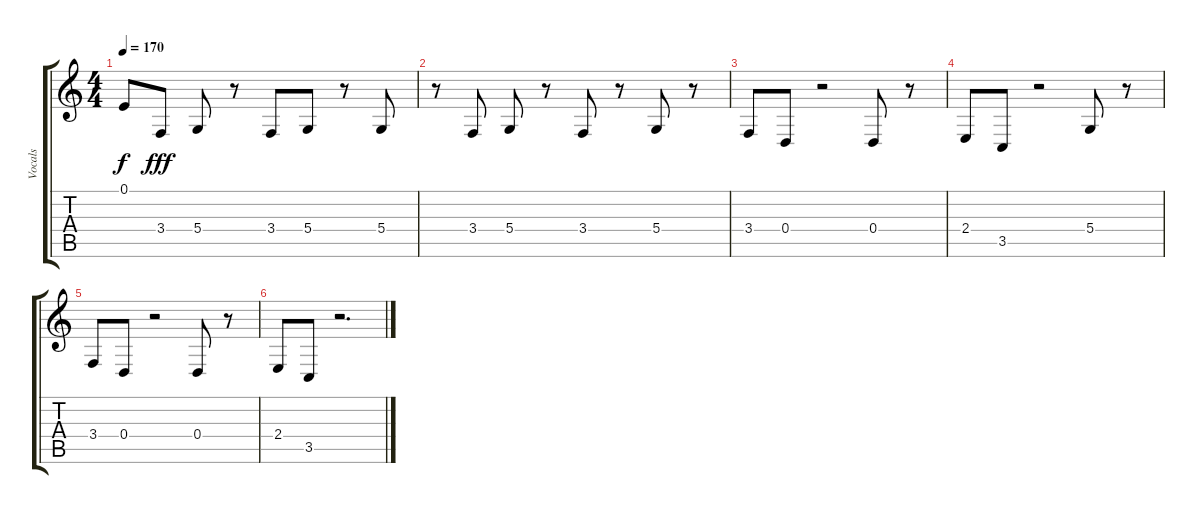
\track ("Vocals" "Vocals") {instrument brightacousticpiano}
\staff {score tabs}
\tuning (E4 B3 G3 D3 A2 E2) {hide}
\ts (4 4)
\tempo 170
\clef g2
\ks c
0.1{t}.8{dy f} 3.4.8{dy fff} 5.4.8 r.8 3.4.8 5.4.8 r.8 5.4.8 |
r.8 3.4.8 5.4.8 r.8 3.4.8 r.8 5.4.8 r.8{volume 5} |
3.4.8 0.4.8 r.2 0.4.8 r.8 |
2.4.8 3.5.8 r.2 5.4.8 r.8{volume 4} |
3.4.8 0.4.8 r.2{volume 3} 0.4.8 r.8 |
2.4.8{volume 2} 3.5.8{volume 0} r.2{d}
